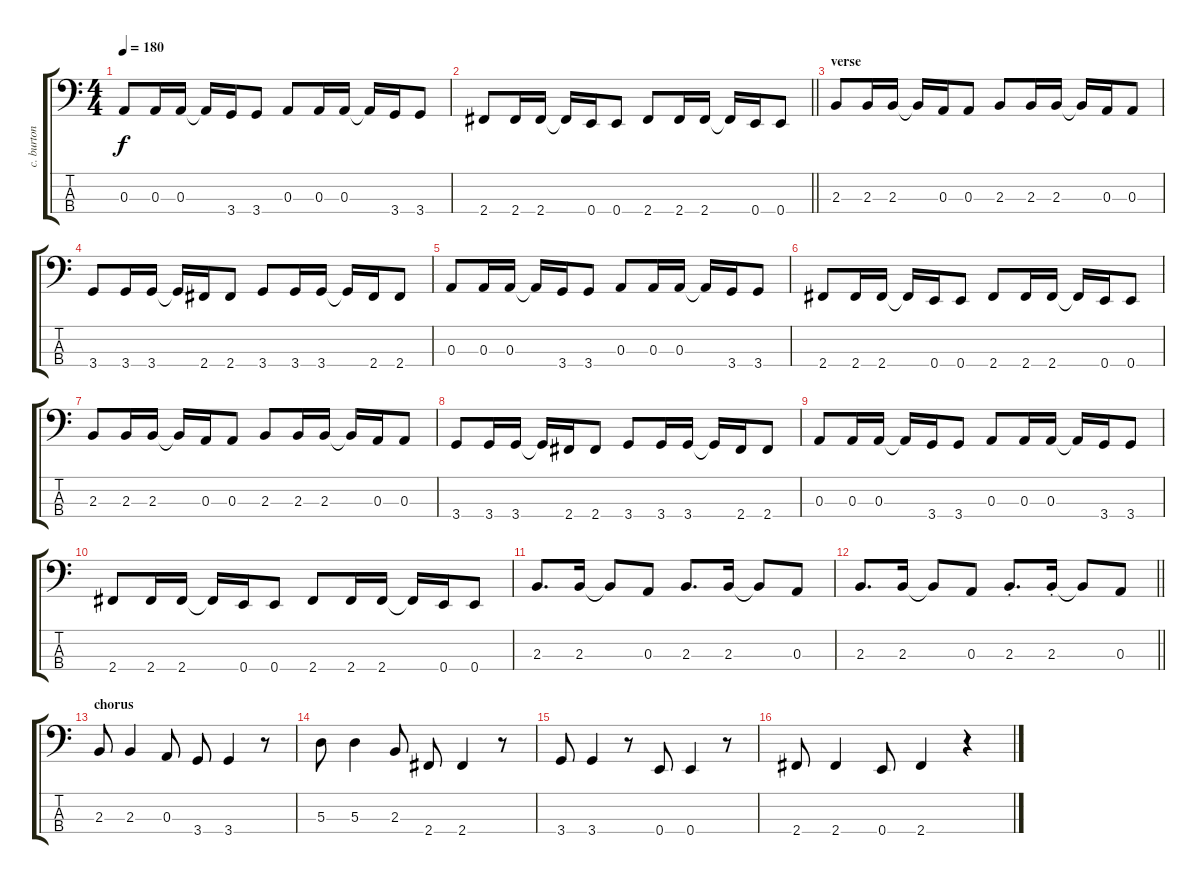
\track ("c. burton - bass " "c. burton ") {instrument electricbassfinger}
\staff {score tabs}
\tuning (G2 D2 A1 E1) {hide}
\ts (4 4)
\tempo 180
\clef f4
\ks c
0.3.8{dy f} 0.3.16 0.3.16 0.3{t}.16 3.4.16 3.4.8 0.3.8 0.3.16 0.3.16 0.3{t}.16 3.4.16 3.4.8 |
\barLineRight lightlight
2.4.8 2.4.16 2.4.16 2.4{t}.16 0.4.16 0.4.8 2.4.8 2.4.16 2.4.16 2.4{t}.16 0.4.16 0.4.8 |
\section ("" "verse")
2.3.8 2.3.16 2.3.16 2.3{t}.16 0.3.16 0.3.8 2.3.8 2.3.16 2.3.16 2.3{t}.16 0.3.16 0.3.8 |
3.4.8 3.4.16 3.4.16 3.4{t}.16 2.4.16 2.4.8 3.4.8 3.4.16 3.4.16 3.4{t}.16 2.4.16 2.4.8 |
0.3.8 0.3.16 0.3.16 0.3{t}.16 3.4.16 3.4.8 0.3.8 0.3.16 0.3.16 0.3{t}.16 3.4.16 3.4.8 |
2.4.8 2.4.16 2.4.16 2.4{t}.16 0.4.16 0.4.8 2.4.8 2.4.16 2.4.16 2.4{t}.16 0.4.16 0.4.8 |
2.3.8 2.3.16 2.3.16 2.3{t}.16 0.3.16 0.3.8 2.3.8 2.3.16 2.3.16 2.3{t}.16 0.3.16 0.3.8 |
3.4.8 3.4.16 3.4.16 3.4{t}.16 2.4.16 2.4.8 3.4.8 3.4.16 3.4.16 3.4{t}.16 2.4.16 2.4.8 |
0.3.8 0.3.16 0.3.16 0.3{t}.16 3.4.16 3.4.8 0.3.8 0.3.16 0.3.16 0.3{t}.16 3.4.16 3.4.8 |
2.4.8 2.4.16 2.4.16 2.4{t}.16 0.4.16 0.4.8 2.4.8 2.4.16 2.4.16 2.4{t}.16 0.4.16 0.4.8 |
2.3.8{d} 2.3.16 2.3{t}.8 0.3.8 2.3.8{d} 2.3.16 2.3{t}.8 0.3.8 |
\barLineRight lightlight
2.3.8{d} 2.3.16 2.3{t}.8 0.3.8 2.3{st}.8{d} 2.3{st}.16 2.3{t}.8 0.3.8 |
\section ("" "chorus")
2.3.8 2.3.4 0.3.8 3.4.8 3.4.4 r.8 |
5.3.8 5.3.4 2.3.8 2.4.8 2.4.4 r.8 |
3.4.8 3.4.4 r.8 0.4.8 0.4.4 r.8 |
2.4.8 2.4.4 0.4.8 2.4.4 r.4
